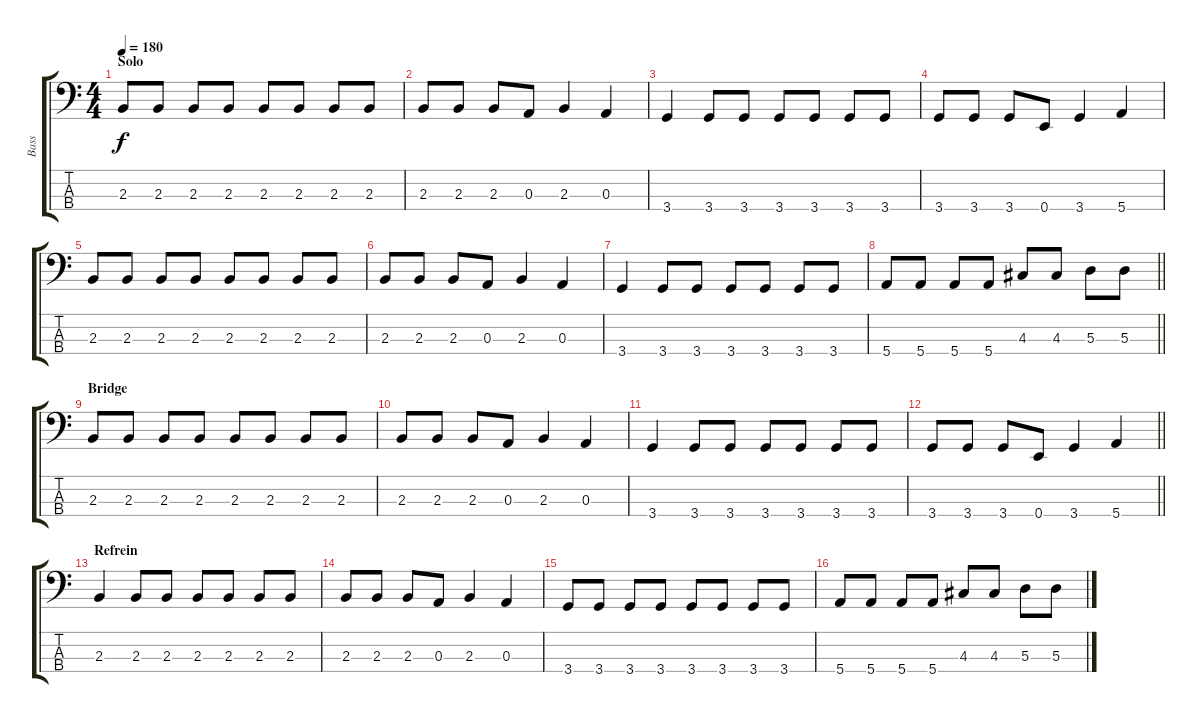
\track ("Bass" "Bass") {instrument acousticbass}
\staff {score tabs}
\tuning (G2 D2 A1 E1) {hide}
\ts (4 4)
\section ("" "Solo")
\tempo 180
\clef f4
\ks c
2.3.8{dy f} 2.3.8 2.3.8 2.3.8 2.3.8 2.3.8 2.3.8 2.3.8 |
2.3.8 2.3.8 2.3.8 0.3.8 2.3.4 0.3.4 |
3.4.4 3.4.8 3.4.8 3.4.8 3.4.8 3.4.8 3.4.8 |
3.4.8 3.4.8 3.4.8 0.4.8 3.4.4 5.4.4 |
2.3.8 2.3.8 2.3.8 2.3.8 2.3.8 2.3.8 2.3.8 2.3.8 |
2.3.8 2.3.8 2.3.8 0.3.8 2.3.4 0.3.4 |
3.4.4 3.4.8 3.4.8 3.4.8 3.4.8 3.4.8 3.4.8 |
\barLineRight lightlight
5.4.8 5.4.8 5.4.8 5.4.8 4.3.8 4.3.8 5.3.8 5.3.8 |
\section ("" "Bridge")
2.3.8 2.3.8 2.3.8 2.3.8 2.3.8 2.3.8 2.3.8 2.3.8 |
2.3.8 2.3.8 2.3.8 0.3.8 2.3.4 0.3.4 |
3.4.4 3.4.8 3.4.8 3.4.8 3.4.8 3.4.8 3.4.8 |
\barLineRight lightlight
3.4.8 3.4.8 3.4.8 0.4.8 3.4.4 5.4.4 |
\section ("" "Refrein")
2.3.4 2.3.8 2.3.8 2.3.8 2.3.8 2.3.8 2.3.8 |
2.3.8 2.3.8 2.3.8 0.3.8 2.3.4 0.3.4 |
3.4.8 3.4.8 3.4.8 3.4.8 3.4.8 3.4.8 3.4.8 3.4.8 |
5.4.8 5.4.8 5.4.8 5.4.8 4.3.8 4.3.8 5.3.8 5.3.8
